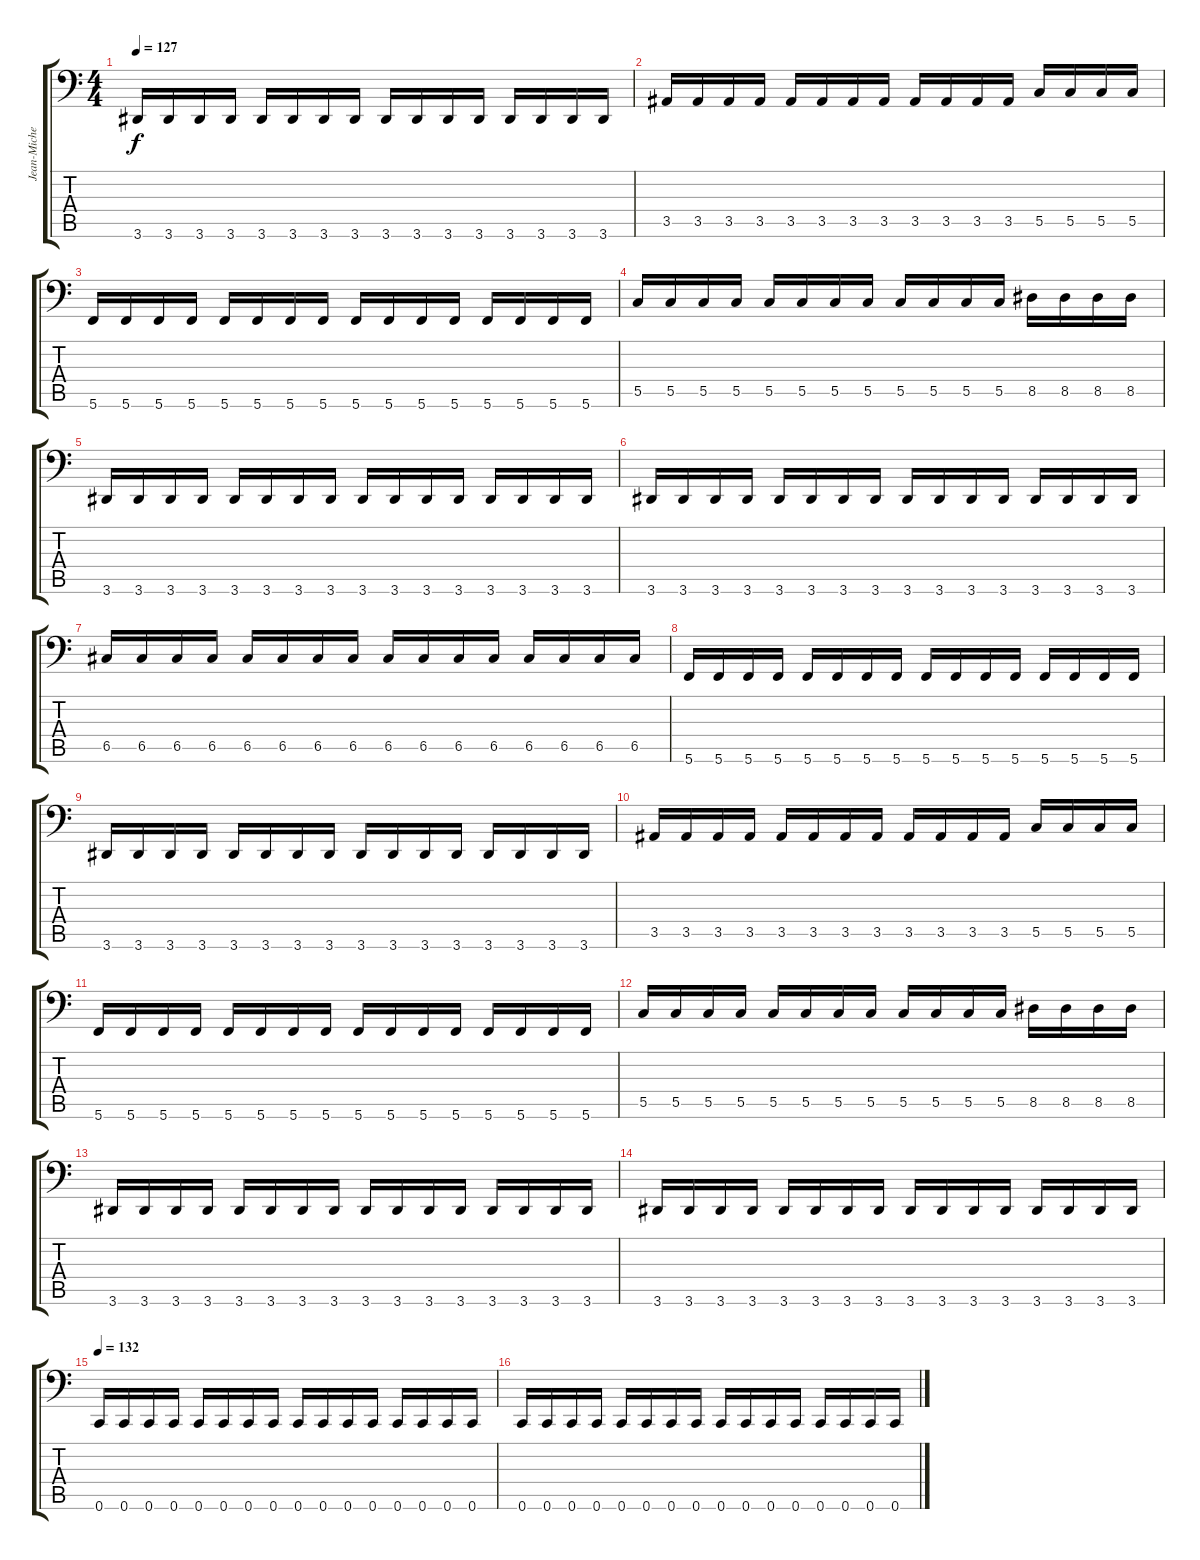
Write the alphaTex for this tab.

\track ("Jean-Michel Labadie" "Jean-Miche") {instrument electricbasspick}
\staff {score tabs}
\tuning (D3 A2 F2 C2 G1 C1) {hide}
\ts (4 4)
\tempo 127
\clef f4
\ks c
3.6.16{dy f} 3.6.16 3.6.16 3.6.16 3.6.16 3.6.16 3.6.16 3.6.16 3.6.16 3.6.16 3.6.16 3.6.16 3.6.16 3.6.16 3.6.16 3.6.16 |
3.5.16 3.5.16 3.5.16 3.5.16 3.5.16 3.5.16 3.5.16 3.5.16 3.5.16 3.5.16 3.5.16 3.5.16 5.5.16 5.5.16 5.5.16 5.5.16 |
5.6.16 5.6.16 5.6.16 5.6.16 5.6.16 5.6.16 5.6.16 5.6.16 5.6.16 5.6.16 5.6.16 5.6.16 5.6.16 5.6.16 5.6.16 5.6.16 |
5.5.16 5.5.16 5.5.16 5.5.16 5.5.16 5.5.16 5.5.16 5.5.16 5.5.16 5.5.16 5.5.16 5.5.16 8.5.16 8.5.16 8.5.16 8.5.16 |
3.6.16 3.6.16 3.6.16 3.6.16 3.6.16 3.6.16 3.6.16 3.6.16 3.6.16 3.6.16 3.6.16 3.6.16 3.6.16 3.6.16 3.6.16 3.6.16 |
3.6.16 3.6.16 3.6.16 3.6.16 3.6.16 3.6.16 3.6.16 3.6.16 3.6.16 3.6.16 3.6.16 3.6.16 3.6.16 3.6.16 3.6.16 3.6.16 |
6.5.16 6.5.16 6.5.16 6.5.16 6.5.16 6.5.16 6.5.16 6.5.16 6.5.16 6.5.16 6.5.16 6.5.16 6.5.16 6.5.16 6.5.16 6.5.16 |
5.6.16 5.6.16 5.6.16 5.6.16 5.6.16 5.6.16 5.6.16 5.6.16 5.6.16 5.6.16 5.6.16 5.6.16 5.6.16 5.6.16 5.6.16 5.6.16 |
3.6.16 3.6.16 3.6.16 3.6.16 3.6.16 3.6.16 3.6.16 3.6.16 3.6.16 3.6.16 3.6.16 3.6.16 3.6.16 3.6.16 3.6.16 3.6.16 |
3.5.16 3.5.16 3.5.16 3.5.16 3.5.16 3.5.16 3.5.16 3.5.16 3.5.16 3.5.16 3.5.16 3.5.16 5.5.16 5.5.16 5.5.16 5.5.16 |
5.6.16 5.6.16 5.6.16 5.6.16 5.6.16 5.6.16 5.6.16 5.6.16 5.6.16 5.6.16 5.6.16 5.6.16 5.6.16 5.6.16 5.6.16 5.6.16 |
5.5.16 5.5.16 5.5.16 5.5.16 5.5.16 5.5.16 5.5.16 5.5.16 5.5.16 5.5.16 5.5.16 5.5.16 8.5.16 8.5.16 8.5.16 8.5.16 |
3.6.16 3.6.16 3.6.16 3.6.16 3.6.16 3.6.16 3.6.16 3.6.16 3.6.16 3.6.16 3.6.16 3.6.16 3.6.16 3.6.16 3.6.16 3.6.16 |
3.6.16 3.6.16 3.6.16 3.6.16 3.6.16 3.6.16 3.6.16 3.6.16 3.6.16 3.6.16 3.6.16 3.6.16 3.6.16 3.6.16 3.6.16 3.6.16 |
\tempo 132
0.6.16 0.6.16 0.6.16 0.6.16 0.6.16 0.6.16 0.6.16 0.6.16 0.6.16 0.6.16 0.6.16 0.6.16 0.6.16 0.6.16 0.6.16 0.6.16 |
0.6.16 0.6.16 0.6.16 0.6.16 0.6.16 0.6.16 0.6.16 0.6.16 0.6.16 0.6.16 0.6.16 0.6.16 0.6.16 0.6.16 0.6.16 0.6.16
